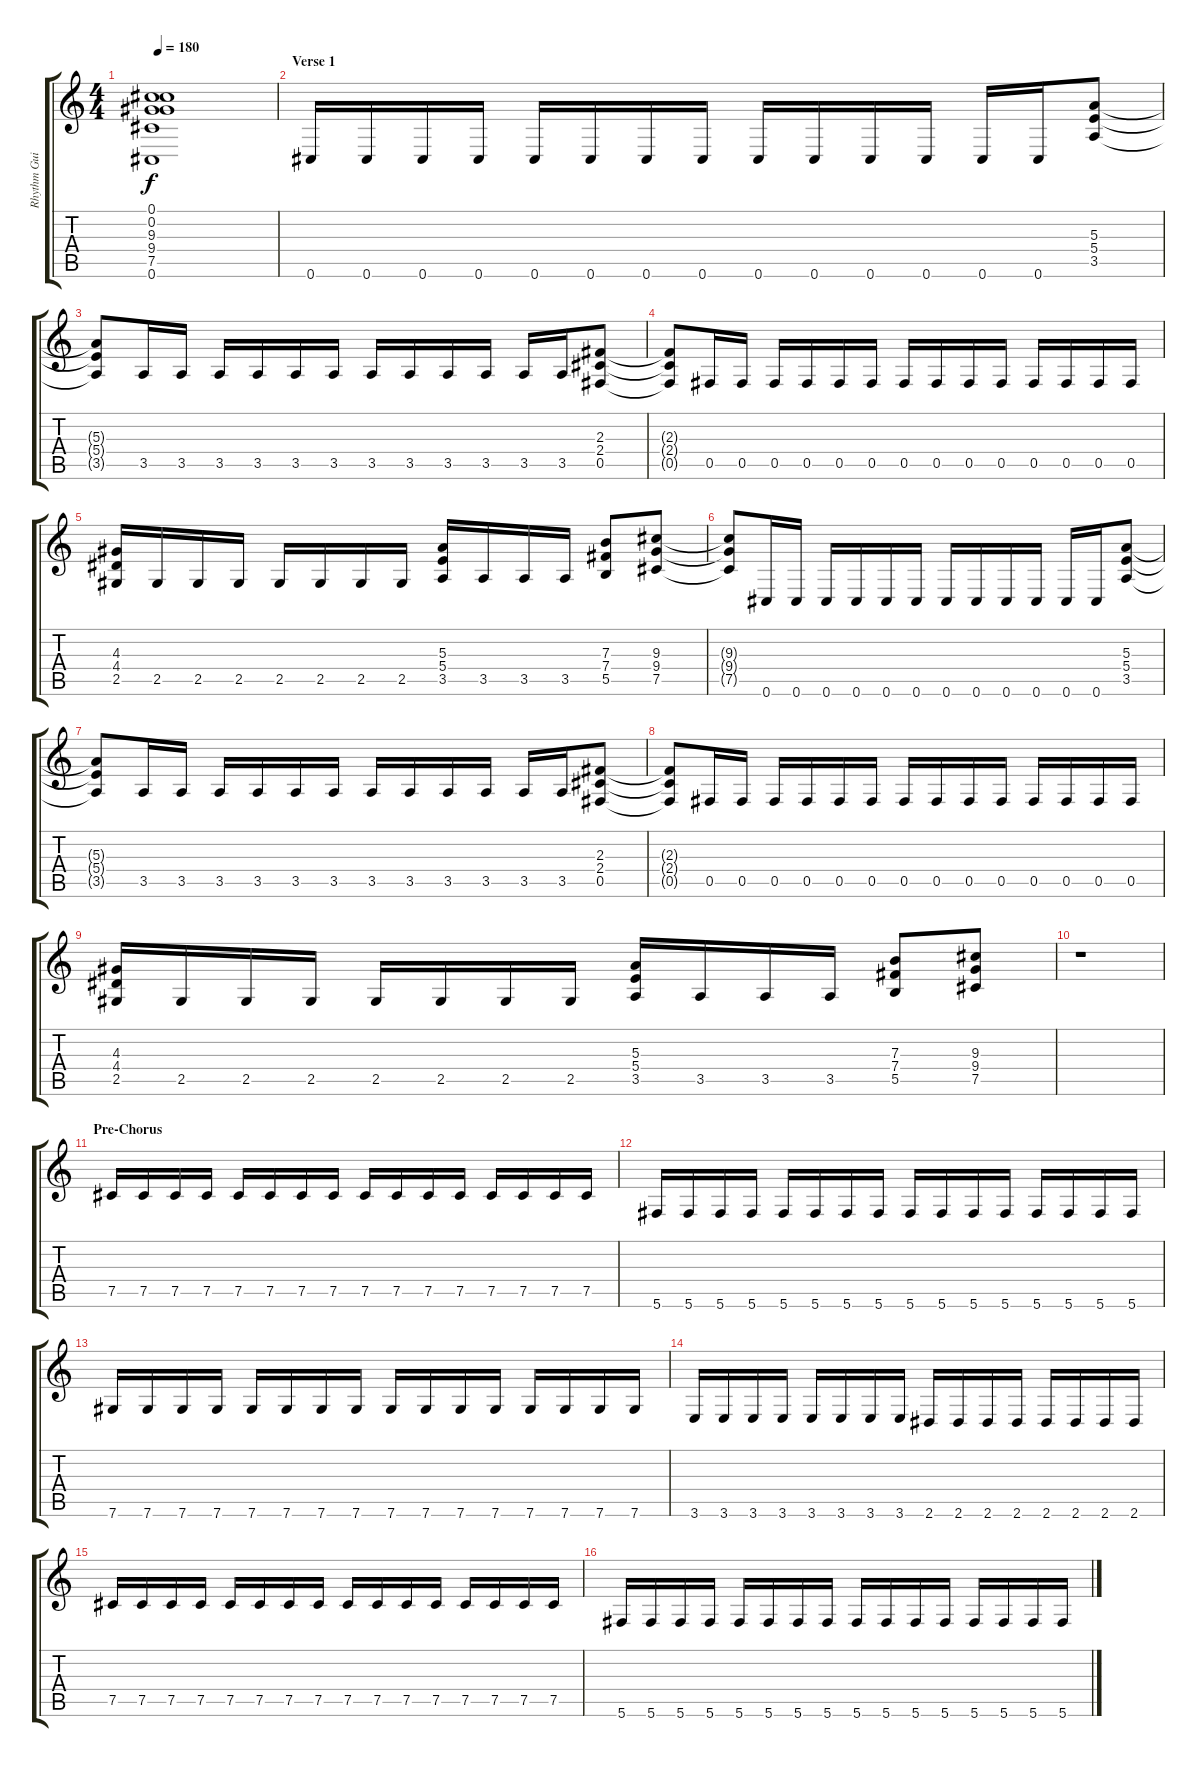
\track ("Rhythm Guitar" "Rhythm Gui") {instrument distortionguitar}
\staff {score tabs}
\tuning (Db4 Ab3 E3 B2 Gb2 Db2) {hide}
\ts (4 4)
\tempo 180
\clef g2
\ks c
(0.1 0.2 9.3 9.4 7.5 0.6).1{dy f} |
\section ("" "Verse 1")
0.6.16 0.6.16 0.6.16 0.6.16 0.6.16 0.6.16 0.6.16 0.6.16 0.6.16 0.6.16 0.6.16 0.6.16 0.6.16 0.6.16 (5.3 5.4 3.5).8 |
(5.3{t} 5.4{t} 3.5{t}).8 3.5.16 3.5.16 3.5.16 3.5.16 3.5.16 3.5.16 3.5.16 3.5.16 3.5.16 3.5.16 3.5.16 3.5.16 (2.3 2.4 0.5).8 |
(2.3{t} 2.4{t} 0.5{t}).8 0.5.16 0.5.16 0.5.16 0.5.16 0.5.16 0.5.16 0.5.16 0.5.16 0.5.16 0.5.16 0.5.16 0.5.16 0.5.16 0.5.16 |
(4.3 4.4 2.5).16 2.5.16 2.5.16 2.5.16 2.5.16 2.5.16 2.5.16 2.5.16 (5.3 5.4 3.5).16 3.5.16 3.5.16 3.5.16 (7.3 7.4 5.5).8 (9.3 9.4 7.5).8 |
(9.3{t} 9.4{t} 7.5{t}).8 0.6.16 0.6.16 0.6.16 0.6.16 0.6.16 0.6.16 0.6.16 0.6.16 0.6.16 0.6.16 0.6.16 0.6.16 (5.3 5.4 3.5).8 |
(5.3{t} 5.4{t} 3.5{t}).8 3.5.16 3.5.16 3.5.16 3.5.16 3.5.16 3.5.16 3.5.16 3.5.16 3.5.16 3.5.16 3.5.16 3.5.16 (2.3 2.4 0.5).8 |
(2.3{t} 2.4{t} 0.5{t}).8 0.5.16 0.5.16 0.5.16 0.5.16 0.5.16 0.5.16 0.5.16 0.5.16 0.5.16 0.5.16 0.5.16 0.5.16 0.5.16 0.5.16 |
(4.3 4.4 2.5).16 2.5.16 2.5.16 2.5.16 2.5.16 2.5.16 2.5.16 2.5.16 (5.3 5.4 3.5).16 3.5.16 3.5.16 3.5.16 (7.3 7.4 5.5).8 (9.3 9.4 7.5).8 |
r.1 |
\section ("" "Pre-Chorus")
7.5.16 7.5.16 7.5.16 7.5.16 7.5.16 7.5.16 7.5.16 7.5.16 7.5.16 7.5.16 7.5.16 7.5.16 7.5.16 7.5.16 7.5.16 7.5.16 |
5.6.16 5.6.16 5.6.16 5.6.16 5.6.16 5.6.16 5.6.16 5.6.16 5.6.16 5.6.16 5.6.16 5.6.16 5.6.16 5.6.16 5.6.16 5.6.16 |
7.6.16 7.6.16 7.6.16 7.6.16 7.6.16 7.6.16 7.6.16 7.6.16 7.6.16 7.6.16 7.6.16 7.6.16 7.6.16 7.6.16 7.6.16 7.6.16 |
3.6.16 3.6.16 3.6.16 3.6.16 3.6.16 3.6.16 3.6.16 3.6.16 2.6.16 2.6.16 2.6.16 2.6.16 2.6.16 2.6.16 2.6.16 2.6.16 |
7.5.16 7.5.16 7.5.16 7.5.16 7.5.16 7.5.16 7.5.16 7.5.16 7.5.16 7.5.16 7.5.16 7.5.16 7.5.16 7.5.16 7.5.16 7.5.16 |
5.6.16 5.6.16 5.6.16 5.6.16 5.6.16 5.6.16 5.6.16 5.6.16 5.6.16 5.6.16 5.6.16 5.6.16 5.6.16 5.6.16 5.6.16 5.6.16
